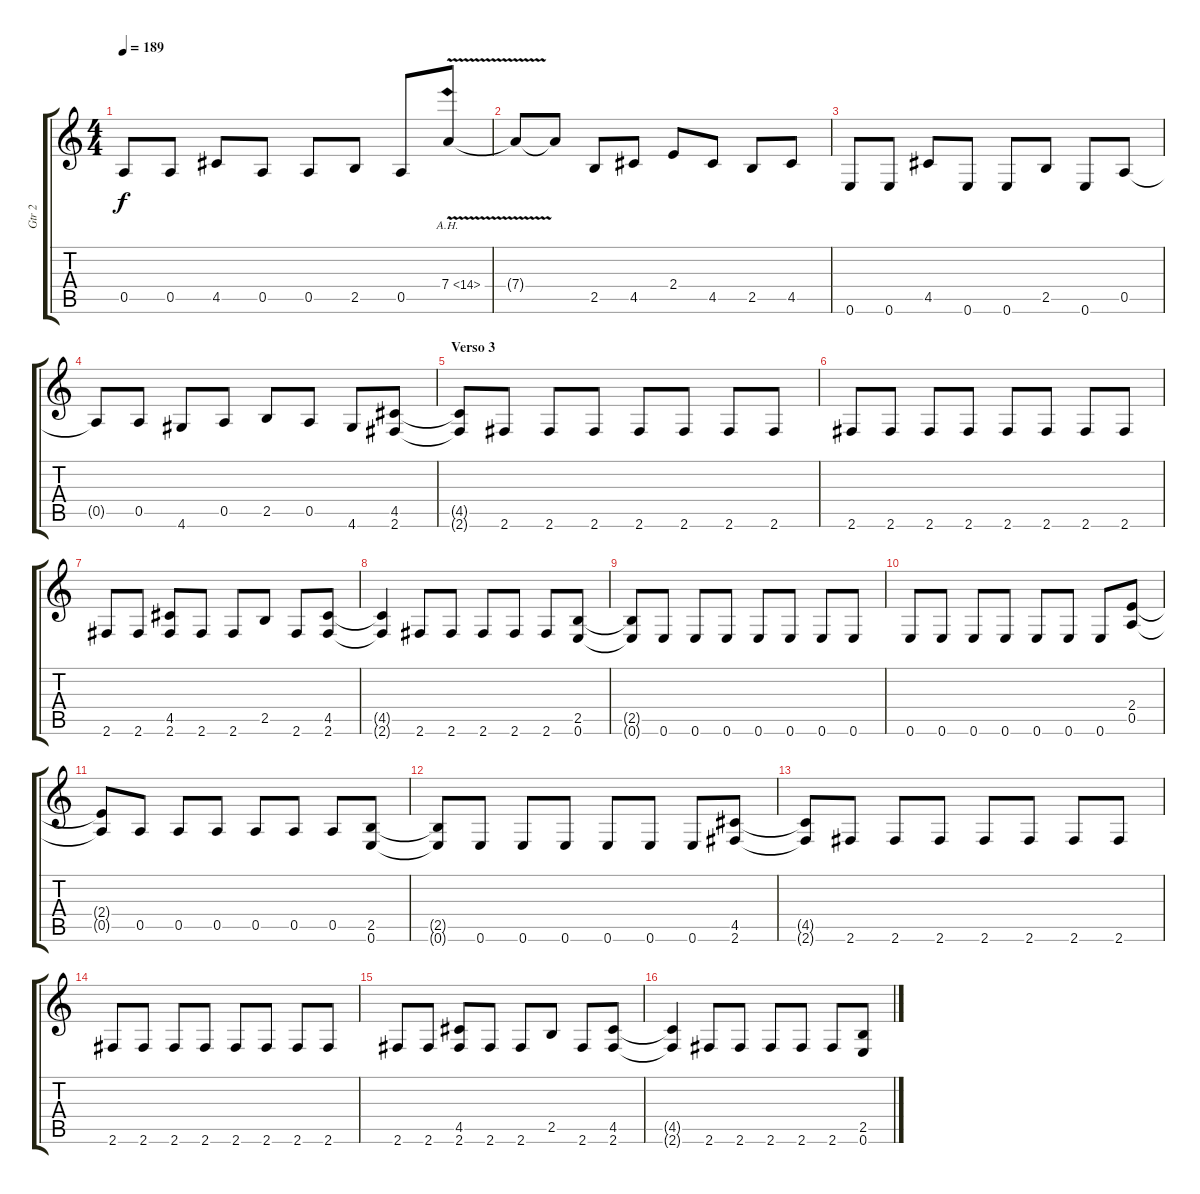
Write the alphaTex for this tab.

\track ("Gtr 2" "Gtr 2") {instrument distortionguitar}
\staff {score tabs}
\tuning (E4 B3 G3 D3 A2 E2) {hide}
\ts (4 4)
\tempo 189
\clef g2
\ks c
0.5.8{dy f} 0.5.8 4.5.8 0.5.8 0.5.8 2.5.8 0.5.8 7.4{ah 7 v}.8 |
7.4{t}.8 7.4{t}.8 2.5.8 4.5.8 2.4.8 4.5.8 2.5.8 4.5.8 |
0.6.8 0.6.8 4.5.8 0.6.8 0.6.8 2.5.8 0.6.8 0.5.8 |
0.5{t}.8 0.5.8 4.6.8 0.5.8 2.5.8 0.5.8 4.6.8 (4.5 2.6).8 |
\section ("" "Verso 3")
(4.5{t} 2.6{t}).8 2.6.8 2.6.8 2.6.8 2.6.8 2.6.8 2.6.8 2.6.8 |
2.6.8 2.6.8 2.6.8 2.6.8 2.6.8 2.6.8 2.6.8 2.6.8 |
2.6.8 2.6.8 (4.5 2.6).8 2.6.8 2.6.8 2.5.8 2.6.8 (4.5 2.6).8 |
(4.5{t} 2.6{t}).4 2.6.8 2.6.8 2.6.8 2.6.8 2.6.8 (2.5 0.6).8 |
(2.5{t} 0.6{t}).8 0.6.8 0.6.8 0.6.8 0.6.8 0.6.8 0.6.8 0.6.8 |
0.6.8 0.6.8 0.6.8 0.6.8 0.6.8 0.6.8 0.6.8 (2.4 0.5).8 |
(2.4{t} 0.5{t}).8 0.5.8 0.5.8 0.5.8 0.5.8 0.5.8 0.5.8 (2.5 0.6).8 |
(2.5{t} 0.6{t}).8 0.6.8 0.6.8 0.6.8 0.6.8 0.6.8 0.6.8 (4.5 2.6).8 |
(4.5{t} 2.6{t}).8 2.6.8 2.6.8 2.6.8 2.6.8 2.6.8 2.6.8 2.6.8 |
2.6.8 2.6.8 2.6.8 2.6.8 2.6.8 2.6.8 2.6.8 2.6.8 |
2.6.8 2.6.8 (4.5 2.6).8 2.6.8 2.6.8 2.5.8 2.6.8 (4.5 2.6).8 |
(4.5{t} 2.6{t}).4 2.6.8 2.6.8 2.6.8 2.6.8 2.6.8 (2.5 0.6).8
